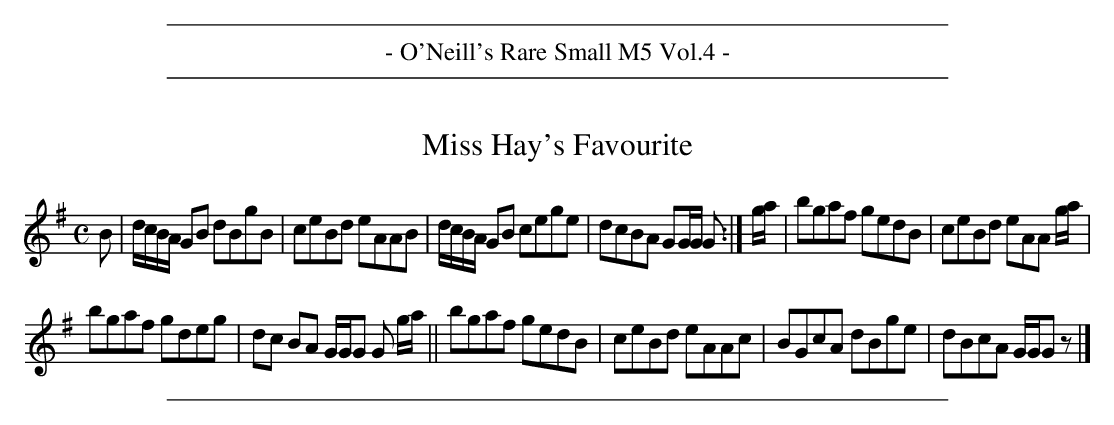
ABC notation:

X:1
T: Miss Hay's Favourite
M: C	% The book has no timesig.
L: 1/16
K: G
B2 |\
dcBA G2B2 d2B2g2B2 | c2e2B2d2 e2A2A2B2 |\
dcBA G2B2 c2e2g2e2 | d2c2B2A2 G2GG G2 :|\
ga |\
b2g2a2f2 g2e2d2B2 | c2e2B2d2 e2A2A2 ga |
b2g2a2f2 g2d2e2g2 | d2c2 B2A2 GGG2 G2 ga ||\
b2g2a2f2 g2e2d2B2 | c2e2B2d2 e2A2A2c2 |\
B2G2c2A2 d2B2g2e2 | d2B2c2A2 GGG2 z2 |]
